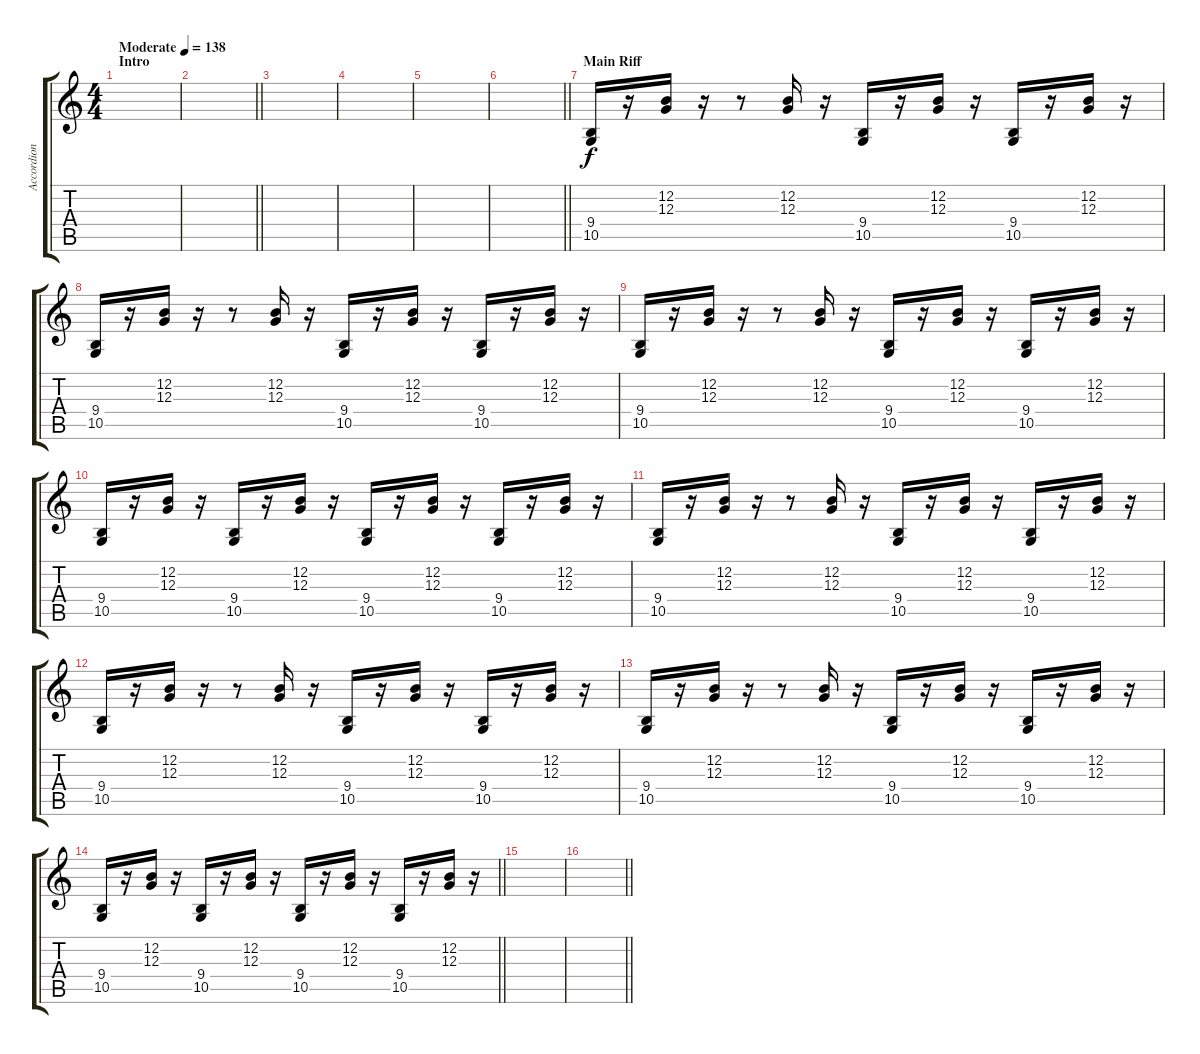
\track ("Accordion" "Accordion") {instrument accordion}
\staff {score tabs}
\tuning (E4 B3 G3 D3 A2 E2) {hide}
\ts (4 4)
\section ("" "Intro")
\tempo (138 "Moderate")
\clef g2
\ks c
|
\barLineRight lightlight
|
|
|
|
\barLineRight lightlight
|
\section ("" "Main Riff")
(9.4 10.5).16 r.16 (12.2 12.3).16 r.16 r.8 (12.2 12.3).16 r.16 (9.4 10.5).16 r.16 (12.2 12.3).16 r.16 (9.4 10.5).16 r.16 (12.2 12.3).16 r.16 |
(9.4 10.5).16 r.16 (12.2 12.3).16 r.16 r.8 (12.2 12.3).16 r.16 (9.4 10.5).16 r.16 (12.2 12.3).16 r.16 (9.4 10.5).16 r.16 (12.2 12.3).16 r.16 |
(9.4 10.5).16 r.16 (12.2 12.3).16 r.16 r.8 (12.2 12.3).16 r.16 (9.4 10.5).16 r.16 (12.2 12.3).16 r.16 (9.4 10.5).16 r.16 (12.2 12.3).16 r.16 |
(9.4 10.5).16 r.16 (12.2 12.3).16 r.16 (9.4 10.5).16 r.16 (12.2 12.3).16 r.16 (9.4 10.5).16 r.16 (12.2 12.3).16 r.16 (9.4 10.5).16 r.16 (12.2 12.3).16 r.16 |
(9.4 10.5).16 r.16 (12.2 12.3).16 r.16 r.8 (12.2 12.3).16 r.16 (9.4 10.5).16 r.16 (12.2 12.3).16 r.16 (9.4 10.5).16 r.16 (12.2 12.3).16 r.16 |
(9.4 10.5).16 r.16 (12.2 12.3).16 r.16 r.8 (12.2 12.3).16 r.16 (9.4 10.5).16 r.16 (12.2 12.3).16 r.16 (9.4 10.5).16 r.16 (12.2 12.3).16 r.16 |
(9.4 10.5).16 r.16 (12.2 12.3).16 r.16 r.8 (12.2 12.3).16 r.16 (9.4 10.5).16 r.16 (12.2 12.3).16 r.16 (9.4 10.5).16 r.16 (12.2 12.3).16 r.16 |
\barLineRight lightlight
(9.4 10.5).16 r.16 (12.2 12.3).16 r.16 (9.4 10.5).16 r.16 (12.2 12.3).16 r.16 (9.4 10.5).16 r.16 (12.2 12.3).16 r.16 (9.4 10.5).16 r.16 (12.2 12.3).16 r.16 |
|
\barLineRight lightlight
